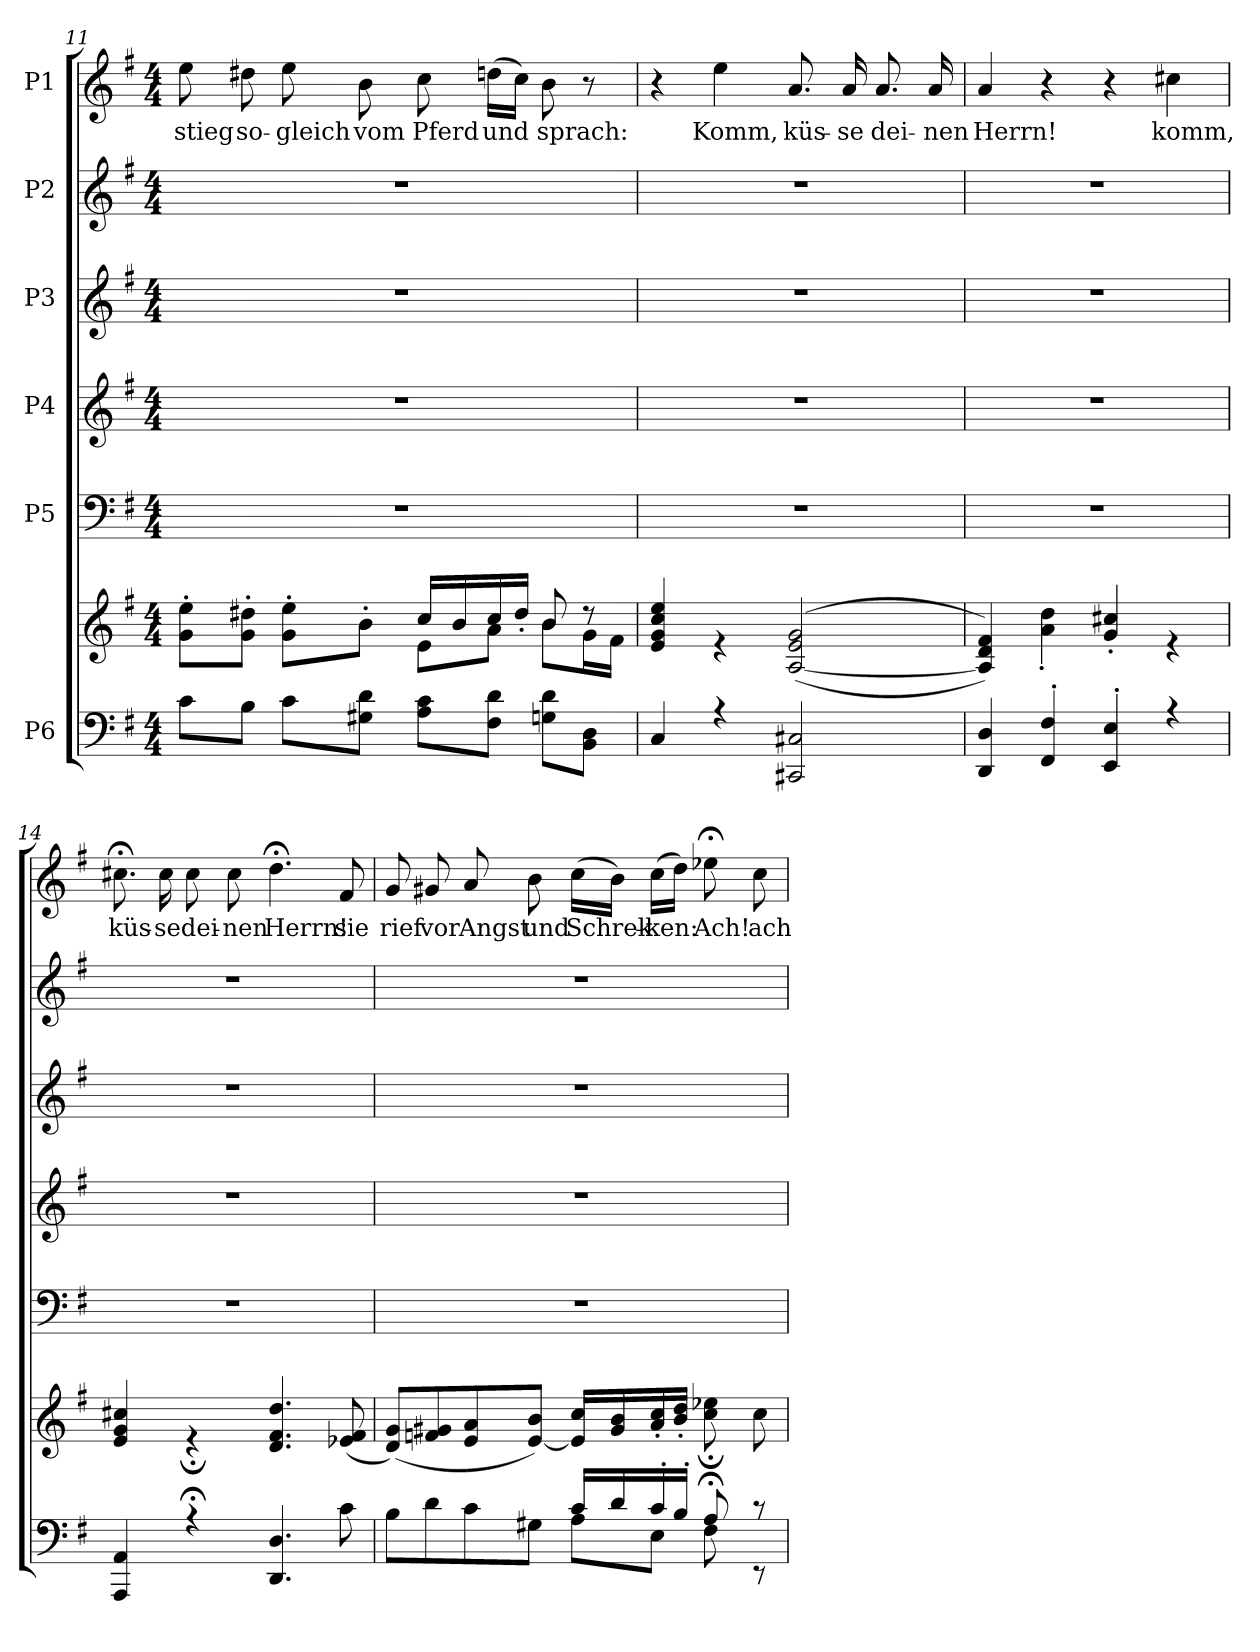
**kern	**kern	**kern	**kern	**kern	**kern	**kern	**text
*part6	*part6	*part5	*part4	*part3	*part2	*part1	*part1
*staff7	*staff6	*staff5	*staff4	*staff3	*staff2	*staff1	*staff1
*I"P6	*	*I"P5	*I"P4	*I"P3	*I"P2	*I"P1	*
*clefF4	*clefG2	*clefF4	*clefG2	*clefG2	*clefG2	*clefG2	*
*	*	*	*ITrd7c12	*	*	*	*
*k[f#]	*k[f#]	*k[f#]	*k[f#]	*k[f#]	*k[f#]	*k[f#]	*
*G:	*G:	*G:	*G:	*G:	*G:	*G:	*
*M4/4	*M4/4	*M4/4	*M4/4	*M4/4	*M4/4	*M4/4	*
=11	=11	=11	=11	=11	=11	=11	=11
*^	*^	*	*	*	*	*	*
!	!	!	!	!	!	!	!	!	!LO:LY:b
8c\L	1ryy	2ryy	8g\'< 8ee\'<L	1r	1r	1r	1r	8ee\	stieg
!	!	!	!	!	!	!	!	!	!LO:LY:b
8B\J	.	.	8g\'< 8dd#X\'<J	.	.	.	.	8dd#X\	so-
!	!	!	!	!	!	!	!	!	!LO:LY:b
8c\L	.	.	8g\'< 8ee\'<L	.	.	.	.	8ee\	-gleich
!	!	!	!	!	!	!	!	!	!LO:LY:b
8G#X\ 8d\J	.	.	8b'<\J	.	.	.	.	8b\	vom
!	!	!	!	!	!	!	!	!	!LO:LY:b
8A\ 8c\L	.	8e\L	16cc/LL	.	.	.	.	8cc\	Pferd
.	.	.	16b/	.	.	.	.	.	.
!	!	!	!	!	!	!	!	!	!LO:LY:b
8F#\ 8d\J	.	8a\J	16cc'>/	.	.	.	.	(>16ddn\LL	und
.	.	.	16dd#'>/JJ	.	.	.	.	16cc\JJ)	.
!	!	!	!	!	!	!	!	!	!LO:LY:b
8Gn\ 8d\L	.	8b/	8b\L	.	.	.	.	8b\	sprach:
8BB\ 8D\J	.	8rdd	16g\L	.	.	.	.	8r	.
.	.	.	16f#\JJ	.	.	.	.	.	.
!!LO:LB:g=z
=12	=12	=12	=12	=12	=12	=12	=12	=12	=12
4C/	1ryy	1ryy	4e/ 4g/ 4cc/ 4ee/	1r	1r	1r	1r	4r	.
!	!	!	!	!	!	!	!	!	!LO:LY:b
4r	.	.	4r	.	.	.	.	4ee\	Komm,
!	!	!	!	!	!	!	!	!	!LO:LY:b
2CC#X/ 2C#X/	.	.	(>(<[<2A/ 2e/ 2g/	.	.	.	.	8.a/	küs-
!	!	!	!	!	!	!	!	!	!LO:LY:b
.	.	.	.	.	.	.	.	16a/	-se
!	!	!	!	!	!	!	!	!	!LO:LY:b
.	.	.	.	.	.	.	.	8.a/	dei-
!	!	!	!	!	!	!	!	!	!LO:LY:b
.	.	.	.	.	.	.	.	16a/	-nen
=13	=13	=13	=13	=13	=13	=13	=13	=13	=13
!	!	!	!	!	!	!	!	!	!LO:LY:b
4DD/ 4D/	1ryy	1ryy	4A/] 4d/ 4f#/))	1r	1r	1r	1r	4a/	Herrn!
4FF#/'> 4F#/'>	.	.	4a\'> 4dd\'>	.	.	.	.	4r	.
4EE/'> 4E/'>	.	.	4g/'> 4cc#X/'>	.	.	.	.	4r	.
!	!	!	!	!	!	!	!	!	!LO:LY:b
4r	.	.	4r	.	.	.	.	4cc#X\	komm,
=14	=14	=14	=14	=14	=14	=14	=14	=14	=14
!	!	!	!	!	!	!	!	!	!LO:LY:b
4AAA/ 4AA/	1ryy	1ryy	4e/ 4g/ 4cc#X/	1r	1r	1r	1r	8.cc#X;<\	küs-
!	!	!	!	!	!	!	!	!	!LO:LY:b
.	.	.	.	.	.	.	.	16cc#\	-se
!	!	!	!	!	!	!	!	!	!LO:LY:b
4r;<	.	.	4r;<	.	.	.	.	8cc#\	dei-
!	!	!	!	!	!	!	!	!	!LO:LY:b
.	.	.	.	.	.	.	.	8cc#\	-nen
!	!	!	!	!	!	!	!	!	!LO:LY:b
4.DD/ 4.D/	.	.	4.d/ 4.f#/ 4.dd/	.	.	.	.	4.dd;<\	Herrn!
!	!	!	!	!	!	!	!	!	!LO:LY:b
8c\	.	.	(<8e-X/ 8f#/	.	.	.	.	8f#/	sie
=15	=15	=15	=15	=15	=15	=15	=15	=15	=15
!	!	!	!	!	!	!	!	!	!LO:LY:b
8B\L	2ryy	1ryy	(<8d/ 8g/L)	1r	1r	1r	1r	8g/	rief
!	!	!	!	!	!	!	!	!	!LO:LY:b
8d\	.	.	8fn/ 8g#X/	.	.	.	.	8g#X/	vor
!	!	!	!	!	!	!	!	!	!LO:LY:b
8c\	.	.	8e/ 8a/	.	.	.	.	8a/	Angst
!	!	!	!	!	!	!	!	!	!LO:LY:b
8G#X\J	.	.	[<8e/ 8b/J)	.	.	.	.	8b\	und
!	!	!	!	!	!	!	!	!	!LO:LY:b
16c/LL	8A\L	.	16e/] 16cc/LL	.	.	.	.	(>16cc\LL	Schrek-
16d/	.	.	16g#/ 16b/	.	.	.	.	16b\JJ)	.
!	!	!	!	!	!	!	!	!	!LO:LY:b
16c'</	8E\J	.	16a/'> 16cc/'>	.	.	.	.	(>16cc\LL	-ken:
16B'</JJ	.	.	16b/'> 16dd/'>JJ	.	.	.	.	16dd\JJ)	.
!	!	!	!	!	!	!	!	!	!LO:LY:b
8A;</	8F#\	.	8cc\;< 8ee-X\;<	.	.	.	.	8ee-X;<\	Ach!
!	!	!	!	!	!	!	!	!	!LO:LY:b
8rc	8rEE	.	8cc\	.	.	.	.	8cc\	ach
*v	*v	*	*	*	*	*	*	*	*
*	*v	*v	*	*	*	*	*	*
=	=	=	=	=	=	=	=
*-	*-	*-	*-	*-	*-	*-	*-
